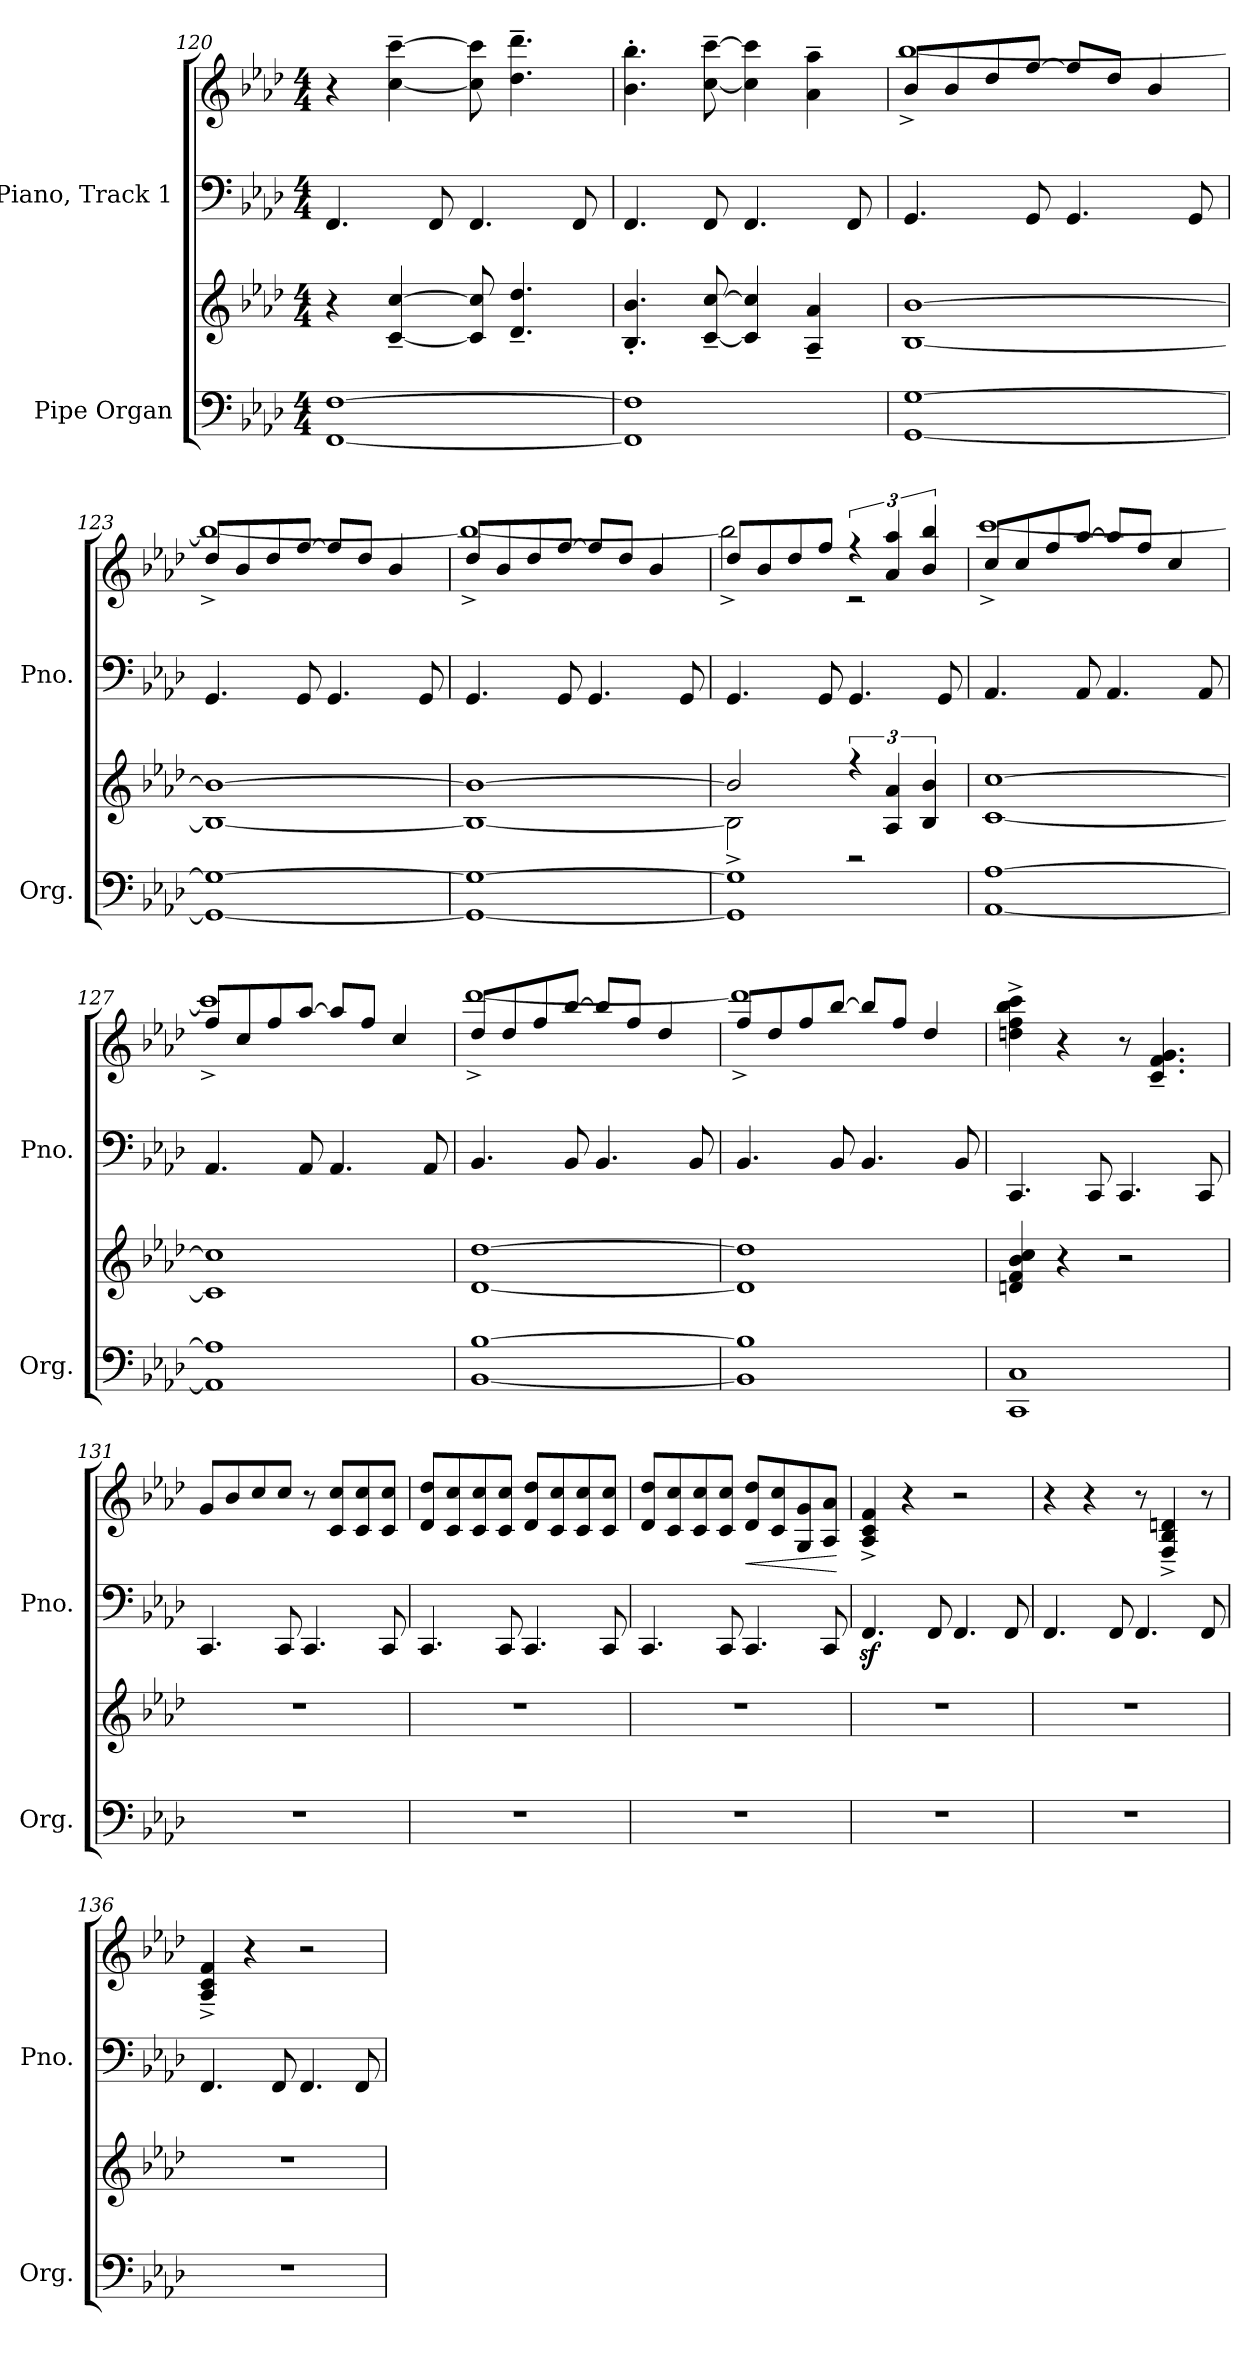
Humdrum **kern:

**kern	**kern	**kern	**kern	**dynam
*part2	*part2	*part1	*part1	*part1
*staff4	*staff3	*staff2	*staff1	*staff1/2
*I"Pipe Organ	*	*I"Piano, Track 1	*	*
*I'Org.	*	*I'Pno.	*	*
*clefF4	*clefG2	*clefF4	*clefG2	*
*k[b-e-a-d-]	*k[b-e-a-d-]	*k[b-e-a-d-]	*k[b-e-a-d-]	*
*M4/4	*M4/4	*M4/4	*M4/4	*
=120	=120	=120	=120	=120
[1FF [1F	4r	4.FF/	4r	.
.	[4c/~ [4cc/~	.	[4cc\~ [4ccc\~	.
.	.	8FF/	.	.
.	8c/] 8cc/]	4.FF/	8cc\] 8ccc\]	.
.	4.d-/~ 4.dd-/~	.	4.dd-\~ 4.ddd-\~	.
.	.	8FF/	.	.
!!LO:LB:g=z
=121	=121	=121	=121	=121
1FF] 1F]	4.B-/' 4.b-/'	4.FF/	4.b-\' 4.bb-\'	.
.	[8c/~ [8cc/~	8FF/	[8cc\~ [8ccc\~	.
.	4c/] 4cc/]	4.FF/	4cc\] 4ccc\]	.
.	4A-/~ 4a-/~	.	4a-\~ 4aa-\~	.
.	.	8FF/	.	.
=122	=122	=122	=122	=122
*	*	*	*^	*
[1GG [1G	[1B- [1b-	4.GG/	8b-/L	[1bb-^	.
.	.	.	8b-/	.	.
.	.	.	8dd-/	.	.
.	.	8GG/	[8ff/J	.	.
.	.	4.GG/	8ff/L]	.	.
.	.	.	8dd-/J	.	.
.	.	.	4b-/	.	.
.	.	8GG/	.	.	.
=123	=123	=123	=123	=123	=123
1GG_ 1G_	1B-_ 1b-_	4.GG/	8dd-/L	1bb-^_	.
.	.	.	8b-/	.	.
.	.	.	8dd-/	.	.
.	.	8GG/	[8ff/J	.	.
.	.	4.GG/	8ff/L]	.	.
.	.	.	8dd-/J	.	.
.	.	.	4b-/	.	.
.	.	8GG/	.	.	.
=124	=124	=124	=124	=124	=124
1GG_ 1G_	1B-_ 1b-_	4.GG/	8dd-/L	1bb-^_	.
.	.	.	8b-/	.	.
.	.	.	8dd-/	.	.
.	.	8GG/	[8ff/J	.	.
.	.	4.GG/	8ff/L]	.	.
.	.	.	8dd-/J	.	.
.	.	.	4b-/	.	.
.	.	8GG/	.	.	.
!!LO:LB:g=z	!!
=125	=125	=125	=125	=125	=125
*	*^	*	*	*	*
1GG] 1G]	2b-/]	2B-^\]	4.GG/	8dd-/L	2bb-^\]	.
.	.	.	.	8b-/	.	.
.	.	.	.	8dd-/	.	.
.	.	.	8GG/	8ff/J	.	.
.	6r	2r	4.GG/	6r	2r	.
.	6A-/ 6a-/	.	.	6a-/ 6aa-/	.	.
.	6B-/ 6b-/	.	.	6b-/ 6bb-/	.	.
.	.	.	8GG/	.	.	.
*	*v	*v	*	*	*	*
=126	=126	=126	=126	=126	=126
[1AA- [1A-	[1c [1cc	4.AA-/	8cc/L	[1ccc^	.
.	.	.	8cc/	.	.
.	.	.	8ff/	.	.
.	.	8AA-/	[8aa-/J	.	.
.	.	4.AA-/	8aa-/L]	.	.
.	.	.	8ff/J	.	.
.	.	.	4cc/	.	.
.	.	8AA-/	.	.	.
=127	=127	=127	=127	=127	=127
1AA-] 1A-]	1c] 1cc]	4.AA-/	8ff/L	1ccc^]	.
.	.	.	8cc/	.	.
.	.	.	8ff/	.	.
.	.	8AA-/	[8aa-/J	.	.
.	.	4.AA-/	8aa-/L]	.	.
.	.	.	8ff/J	.	.
.	.	.	4cc/	.	.
.	.	8AA-/	.	.	.
=128	=128	=128	=128	=128	=128
[1BB- [1B-	[1d- [1dd-	4.BB-/	8dd-/L	[1ddd-^	.
.	.	.	8dd-/	.	.
.	.	.	8ff/	.	.
.	.	8BB-/	[8bb-/J	.	.
.	.	4.BB-/	8bb-/L]	.	.
.	.	.	8ff/J	.	.
.	.	.	4dd-/	.	.
.	.	8BB-/	.	.	.
!!LO:PB:g=z	!!
=129	=129	=129	=129	=129	=129
1BB-] 1B-]	1d-] 1dd-]	4.BB-/	8ff/L	1ddd-^]	.
.	.	.	8dd-/	.	.
.	.	.	8ff/	.	.
.	.	8BB-/	[8bb-/J	.	.
.	.	4.BB-/	8bb-/L]	.	.
.	.	.	8ff/J	.	.
.	.	.	4dd-/	.	.
.	.	8BB-/	.	.	.
*	*	*	*v	*v	*
=130	=130	=130	=130	=130
1CC 1C	4dn/ 4f/ 4b-/ 4cc/	4.CC/	4ddn\^ 4ff\^ 4bb-\^ 4ccc\^	.
.	4r	.	4r	.
.	.	8CC/	.	.
.	2r	4.CC/	8r	.
.	.	.	4.c/~ 4.f/~ 4.g/~	.
.	.	8CC/	.	.
=131	=131	=131	=131	=131
1r	1r	4.CC/	8g/L	.
.	.	.	8b-/	.
.	.	.	8cc/	.
.	.	8CC/	8cc/J	.
.	.	4.CC/	8r	.
.	.	.	8c/ 8cc/L	.
.	.	.	8c/ 8cc/	.
.	.	8CC/	8c/ 8cc/J	.
=132	=132	=132	=132	=132
1r	1r	4.CC/	8d-/ 8dd-/L	.
.	.	.	8c/ 8cc/	.
.	.	.	8c/ 8cc/	.
.	.	8CC/	8c/ 8cc/J	.
.	.	4.CC/	8d-/ 8dd-/L	.
.	.	.	8c/ 8cc/	.
.	.	.	8c/ 8cc/	.
.	.	8CC/	8c/ 8cc/J	.
!!LO:LB:g=z
=133	=133	=133	=133	=133
1r	1r	4.CC/	8d-/ 8dd-/L	.
.	.	.	8c/ 8cc/	.
.	.	.	8c/ 8cc/	.
.	.	8CC/	8c/ 8cc/J	.
!	!	!	!	!LO:HP:b
.	.	4.CC/	8d-/ 8dd-/L	<
.	.	.	8c/ 8cc/	.
.	.	.	8G/ 8g/	.
.	.	8CC/	8A-/ 8a-/J	.
.	.	.	.	[
=134	=134	=134	=134	=134
1r	1r	4.FFz>/	4A-/^ 4c/^ 4f/^	.
.	.	.	4r	.
.	.	8FF/	.	.
.	.	4.FF/	2r	.
.	.	8FF/	.	.
=135	=135	=135	=135	=135
1r	1r	4.FF/	4r	.
.	.	.	4r	.
.	.	8FF/	.	.
.	.	4.FF/	8r	.
.	.	.	4F/^~ 4B-/^~ 4dn/^~	.
.	.	8FF/	8r	.
=136	=136	=136	=136	=136
1r	1r	4.FF/	4A-/~^ 4c/~^ 4f/~^	.
.	.	.	4r	.
.	.	8FF/	.	.
.	.	4.FF/	2r	.
.	.	8FF/	.	.
=	=	=	=	=
*-	*-	*-	*-	*-
